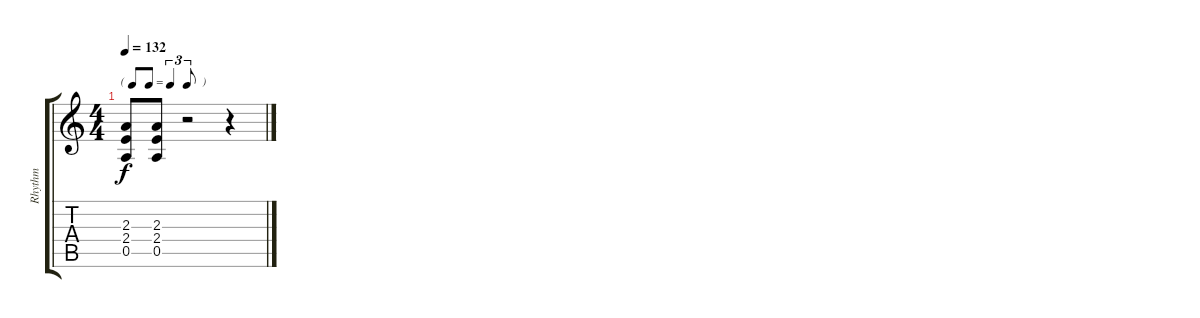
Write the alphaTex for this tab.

\track ("Rhythm" "Rhythm") {instrument overdrivenguitar}
\staff {score tabs}
\tuning (E4 B3 G3 D3 A2 E2) {hide}
\ts (4 4)
\tf triplet8th
\tempo 132
\clef g2
\ks c
(2.3 2.4 0.5).8{dy f} (2.3 2.4 0.5).8 r.2 r.4
